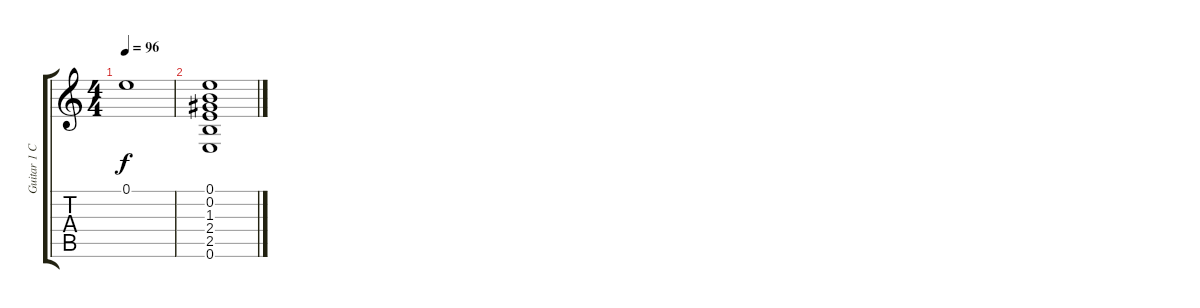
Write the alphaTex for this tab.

\track ("Guitar 1 CLEAN" "Guitar 1 C") {instrument electricguitarclean bank 4}
\staff {score tabs}
\tuning (E4 B3 G3 D3 A2 E2) {hide}
\ts (4 4)
\tempo 96
\clef g2
\ks c
0.1.1{dy f} |
(0.1 0.2 1.3 2.4 2.5 0.6).1
